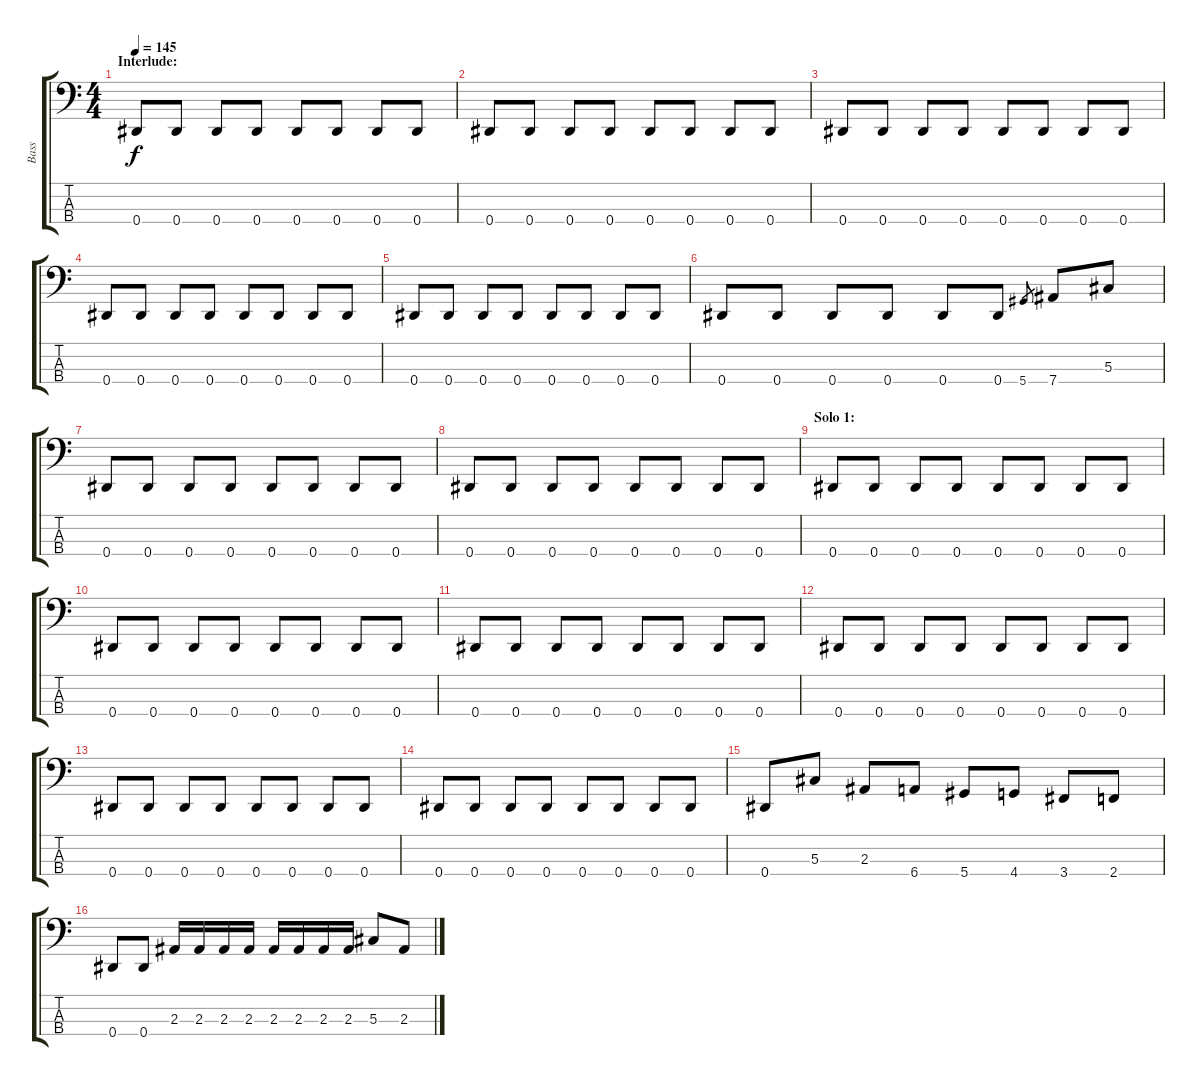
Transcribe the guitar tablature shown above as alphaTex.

\track ("Bass" "Bass") {instrument electricbassfinger}
\staff {score tabs}
\tuning (Gb2 Db2 Ab1 Eb1) {hide}
\ts (4 4)
\section ("" "Interlude:")
\tempo 145
\clef f4
\ks c
0.4.8{dy f} 0.4.8 0.4.8 0.4.8 0.4.8 0.4.8 0.4.8 0.4.8 |
0.4.8 0.4.8 0.4.8 0.4.8 0.4.8 0.4.8 0.4.8 0.4.8 |
0.4.8 0.4.8 0.4.8 0.4.8 0.4.8 0.4.8 0.4.8 0.4.8 |
0.4.8 0.4.8 0.4.8 0.4.8 0.4.8 0.4.8 0.4.8 0.4.8 |
0.4.8 0.4.8 0.4.8 0.4.8 0.4.8 0.4.8 0.4.8 0.4.8 |
0.4.8 0.4.8 0.4.8 0.4.8 0.4.8 0.4.8 5.4.8{gr} 7.4.8 5.3.8 |
0.4.8 0.4.8 0.4.8 0.4.8 0.4.8 0.4.8 0.4.8 0.4.8 |
0.4.8 0.4.8 0.4.8 0.4.8 0.4.8 0.4.8 0.4.8 0.4.8 |
\section ("" "Solo 1:")
0.4.8 0.4.8 0.4.8 0.4.8 0.4.8 0.4.8 0.4.8 0.4.8 |
0.4.8 0.4.8 0.4.8 0.4.8 0.4.8 0.4.8 0.4.8 0.4.8 |
0.4.8 0.4.8 0.4.8 0.4.8 0.4.8 0.4.8 0.4.8 0.4.8 |
0.4.8 0.4.8 0.4.8 0.4.8 0.4.8 0.4.8 0.4.8 0.4.8 |
0.4.8 0.4.8 0.4.8 0.4.8 0.4.8 0.4.8 0.4.8 0.4.8 |
0.4.8 0.4.8 0.4.8 0.4.8 0.4.8 0.4.8 0.4.8 0.4.8 |
0.4.8 5.3.8 2.3.8 6.4.8 5.4.8 4.4.8 3.4.8 2.4.8 |
0.4.8 0.4.8 2.3.16 2.3.16 2.3.16 2.3.16 2.3.16 2.3.16 2.3.16 2.3.16 5.3.8 2.3.8
